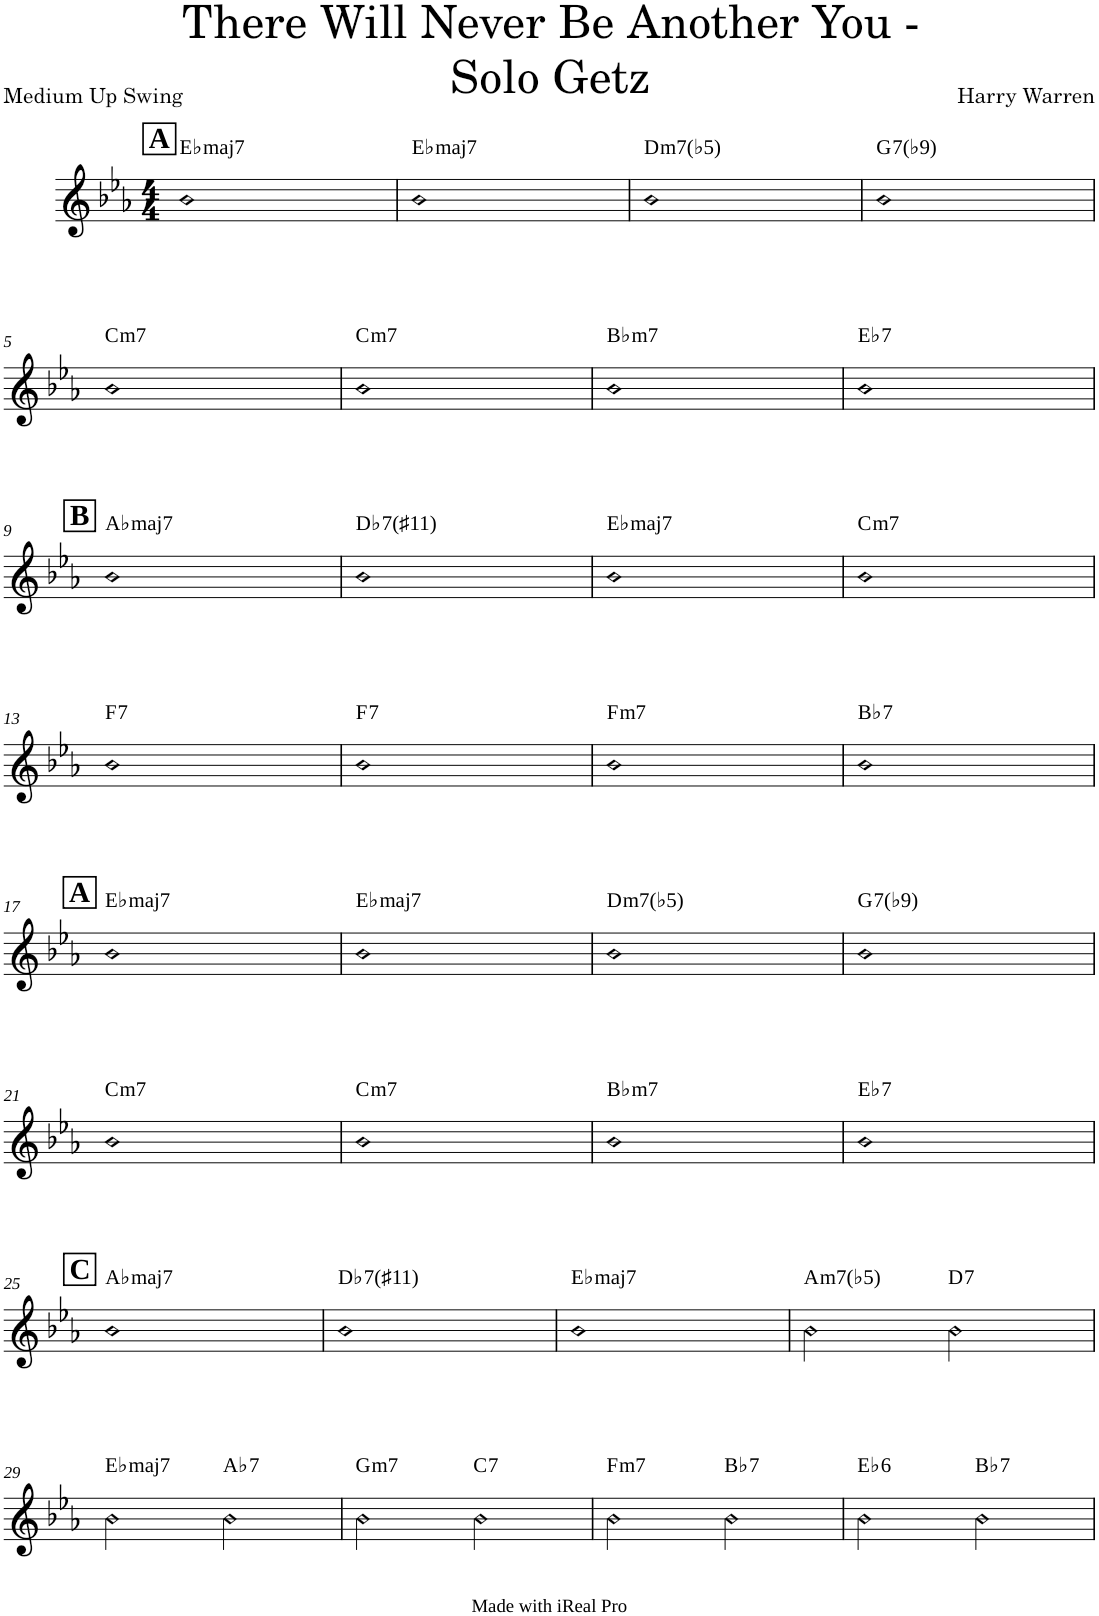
**kern	**harte
*part1	*part1
*staff1	*
*I"Lead sheet	*
*clefG2	*
*k[b-e-a-]	*
*E-:	*
*M4/4	*
!!LO:REH:place=s1:a:B:cj:fs=14:t=A
=1	=1
!LO:N:head=diamond	!LO:H:kt=maj7
1b-	Eb:maj7
=2	=2
!LO:N:head=diamond	!LO:H:kt=maj7
1b-	Eb:maj7
=3	=3
!LO:N:head=diamond	!LO:H:kt=m7(b5)
1b-	D:hdim7
=4	=4
!LO:N:head=diamond	!LO:H:kt=7
1b-	G:7(b9)
!!LO:LB:g=z
=5	=5
!LO:N:head=diamond	!LO:H:kt=m7
1b-	C:min7
=6	=6
!LO:N:head=diamond	!LO:H:kt=m7
1b-	C:min7
=7	=7
!LO:N:head=diamond	!LO:H:kt=m7
1b-	Bb:min7
=8	=8
!LO:N:head=diamond	!LO:H:kt=7
1b-	Eb:7
!!LO:LB:g=z
!!LO:REH:place=s1:a:B:cj:fs=14:t=B
=9	=9
!LO:N:head=diamond	!LO:H:kt=maj7
1b-	Ab:maj7
=10	=10
!LO:N:head=diamond	!LO:H:kt=7
1b-	Db:7(#11)
=11	=11
!LO:N:head=diamond	!LO:H:kt=maj7
1b-	Eb:maj7
=12	=12
!LO:N:head=diamond	!LO:H:kt=m7
1b-	C:min7
!!LO:LB:g=z
=13	=13
!LO:N:head=diamond	!LO:H:kt=7
1b-	F:7
=14	=14
!LO:N:head=diamond	!LO:H:kt=7
1b-	F:7
=15	=15
!LO:N:head=diamond	!LO:H:kt=m7
1b-	F:min7
=16	=16
!LO:N:head=diamond	!LO:H:kt=7
1b-	Bb:7
!!LO:LB:g=z
!!LO:REH:place=s1:a:B:cj:fs=14:t=A
=17	=17
!LO:N:head=diamond	!LO:H:kt=maj7
1b-	Eb:maj7
=18	=18
!LO:N:head=diamond	!LO:H:kt=maj7
1b-	Eb:maj7
=19	=19
!LO:N:head=diamond	!LO:H:kt=m7(b5)
1b-	D:hdim7
=20	=20
!LO:N:head=diamond	!LO:H:kt=7
1b-	G:7(b9)
!!LO:LB:g=z
=21	=21
!LO:N:head=diamond	!LO:H:kt=m7
1b-	C:min7
=22	=22
!LO:N:head=diamond	!LO:H:kt=m7
1b-	C:min7
=23	=23
!LO:N:head=diamond	!LO:H:kt=m7
1b-	Bb:min7
=24	=24
!LO:N:head=diamond	!LO:H:kt=7
1b-	Eb:7
!!LO:LB:g=z
!!LO:REH:place=s1:a:B:cj:fs=14:t=C
=25	=25
!LO:N:head=diamond	!LO:H:kt=maj7
1b-	Ab:maj7
=26	=26
!LO:N:head=diamond	!LO:H:kt=7
1b-	Db:7(#11)
=27	=27
!LO:N:head=diamond	!LO:H:kt=maj7
1b-	Eb:maj7
=28	=28
!LO:N:head=diamond	!LO:H:kt=m7(b5)
2b-\	A:hdim7
!LO:N:head=diamond	!LO:H:kt=7
2b-\	D:7
!!LO:LB:g=z
=29	=29
!LO:N:head=diamond	!LO:H:kt=maj7
2b-\	Eb:maj7
!LO:N:head=diamond	!LO:H:kt=7
2b-\	Ab:7
=30	=30
!LO:N:head=diamond	!LO:H:kt=m7
2b-\	G:min7
!LO:N:head=diamond	!LO:H:kt=7
2b-\	C:7
=31	=31
!LO:N:head=diamond	!LO:H:kt=m7
2b-\	F:min7
!LO:N:head=diamond	!LO:H:kt=7
2b-\	Bb:7
=32	=32
!LO:N:head=diamond	!LO:H:kt=6
2b-\	Eb:maj6
!LO:N:head=diamond	!LO:H:kt=7
2b-\	Bb:7
=	=
*-	*-
